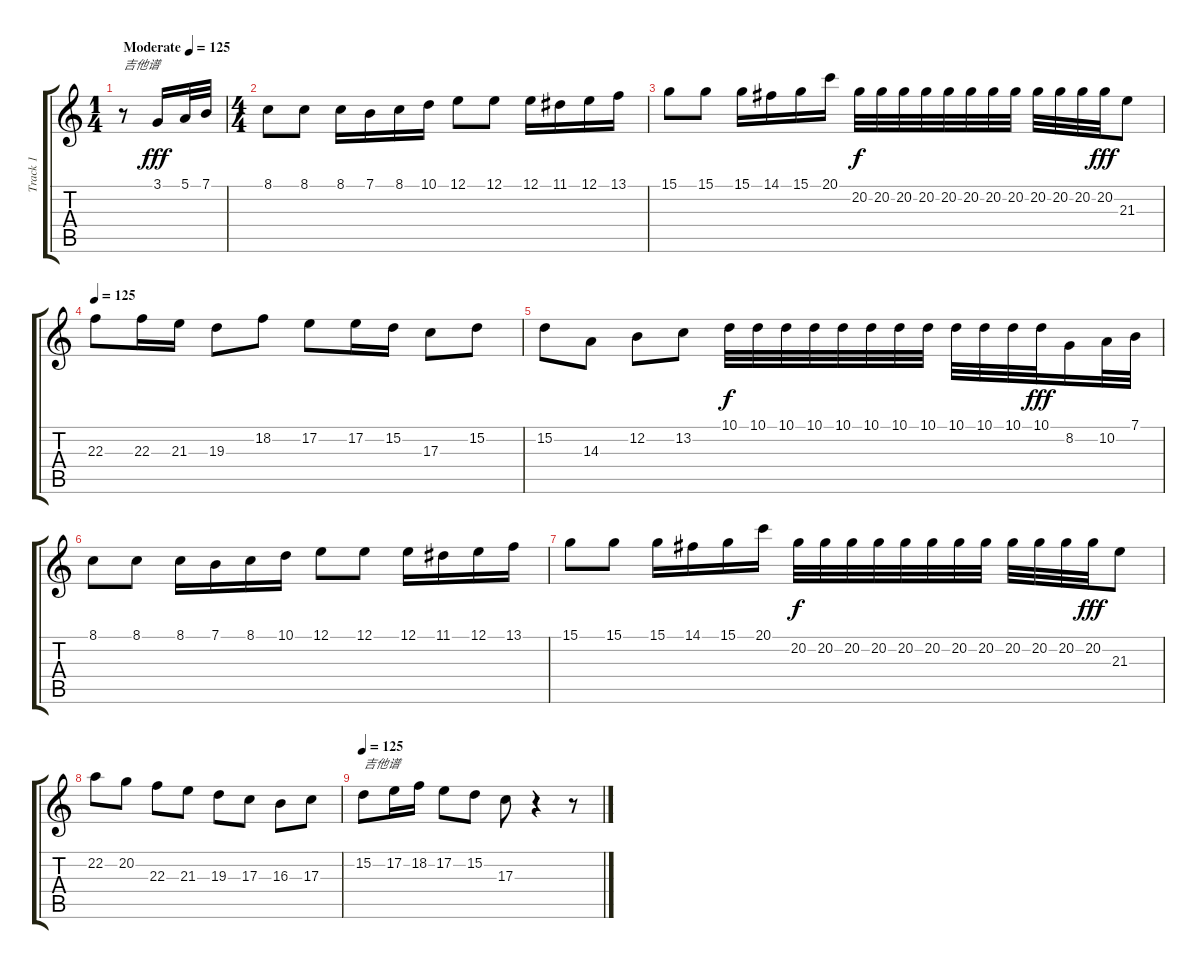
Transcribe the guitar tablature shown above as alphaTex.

\track ("Track 1" "Track 1") {instrument musicbox}
\staff {score tabs}
\tuning (E4 B3 G3 D3 A2 E2) {hide}
\ts (1 4)
\tempo (125 "Moderate")
\clef g2
\ks c
r.8{txt "吉他谱" dy fff instrument musicbox} 3.1.16 5.1.32 7.1.32 |
\ts (4 4)
8.1.8 8.1.8 8.1.16 7.1.16 8.1.16 10.1.16 12.1.8 12.1.8 12.1.16 11.1.16 12.1.16 13.1.16 |
15.1.8 15.1.8 15.1.16 14.1.16 15.1.16 20.1.16 20.2.32{dy f} 20.2.32 20.2.32 20.2.32 20.2.32 20.2.32 20.2.32 20.2.32 20.2.32 20.2.32 20.2.32 20.2.32{dy fff} 21.3.8 |
\tempo 125
22.3.8 22.3.16 21.3.16 19.3.8 18.2.8 17.2.8 17.2.16 15.2.16 17.3.8 15.2.8 |
15.2.8 14.3.8 12.2.8 13.2.8 10.1.32{dy f} 10.1.32 10.1.32 10.1.32 10.1.32 10.1.32 10.1.32 10.1.32 10.1.32 10.1.32 10.1.32 10.1.32{dy fff} 8.2.16 10.2.32 7.1.32 |
8.1.8 8.1.8 8.1.16 7.1.16 8.1.16 10.1.16 12.1.8 12.1.8 12.1.16 11.1.16 12.1.16 13.1.16 |
15.1.8 15.1.8 15.1.16 14.1.16 15.1.16 20.1.16 20.2.32{dy f} 20.2.32 20.2.32 20.2.32 20.2.32 20.2.32 20.2.32 20.2.32 20.2.32 20.2.32 20.2.32 20.2.32{dy fff} 21.3.8 |
22.2.8 20.2.8 22.3.8 21.3.8 19.3.8 17.3.8 16.3.8 17.3.8 |
\tempo 125
15.2.8{txt "吉他谱"} 17.2.16 18.2.16 17.2.8 15.2.8 17.3.8 r.4 r.8
